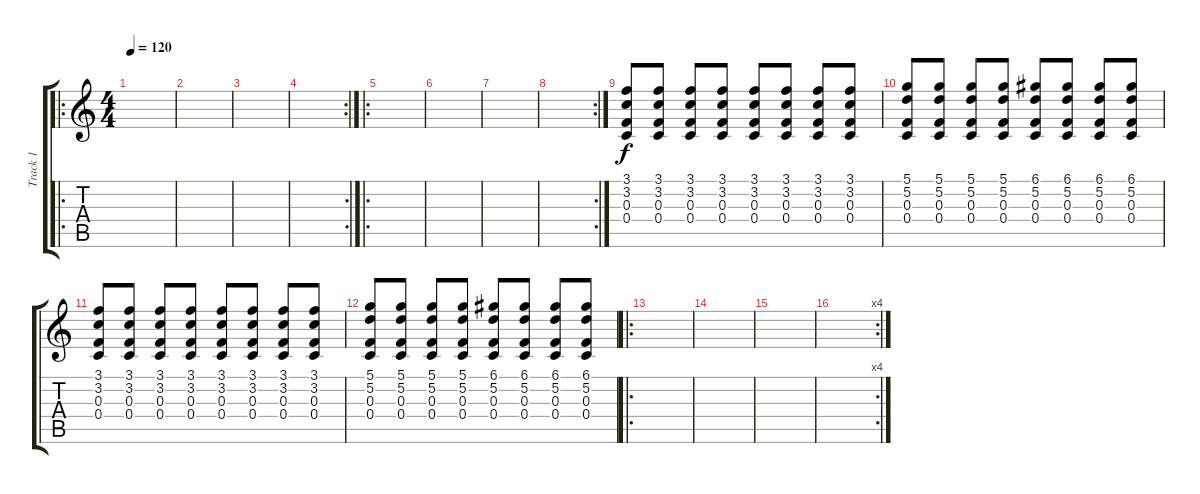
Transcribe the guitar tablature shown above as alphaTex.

\track ("Track 1" "Track 1") {instrument electricguitarjazz}
\staff {score tabs}
\tuning (D4 A3 F3 C3 G2 D2) {hide}
\ro
\ts (4 4)
\tempo 120
\clef g2
\ks c
|
|
|
\rc 2
|
\ro
|
|
|
\rc 2
|
(3.1 3.2 0.3 0.4).8 (3.1 3.2 0.3 0.4).8 (3.1 3.2 0.3 0.4).8 (3.1 3.2 0.3 0.4).8 (3.1 3.2 0.3 0.4).8 (3.1 3.2 0.3 0.4).8 (3.1 3.2 0.3 0.4).8 (3.1 3.2 0.3 0.4).8 |
(5.1 5.2 0.3 0.4).8 (5.1 5.2 0.3 0.4).8 (5.1 5.2 0.3 0.4).8 (5.1 5.2 0.3 0.4).8 (6.1 5.2 0.3 0.4).8 (6.1 5.2 0.3 0.4).8 (6.1 5.2 0.3 0.4).8 (6.1 5.2 0.3 0.4).8 |
(3.1 3.2 0.3 0.4).8 (3.1 3.2 0.3 0.4).8 (3.1 3.2 0.3 0.4).8 (3.1 3.2 0.3 0.4).8 (3.1 3.2 0.3 0.4).8 (3.1 3.2 0.3 0.4).8 (3.1 3.2 0.3 0.4).8 (3.1 3.2 0.3 0.4).8 |
(5.1 5.2 0.3 0.4).8 (5.1 5.2 0.3 0.4).8 (5.1 5.2 0.3 0.4).8 (5.1 5.2 0.3 0.4).8 (6.1 5.2 0.3 0.4).8 (6.1 5.2 0.3 0.4).8 (6.1 5.2 0.3 0.4).8 (6.1 5.2 0.3 0.4).8 |
\ro
|
|
|
\rc 4
